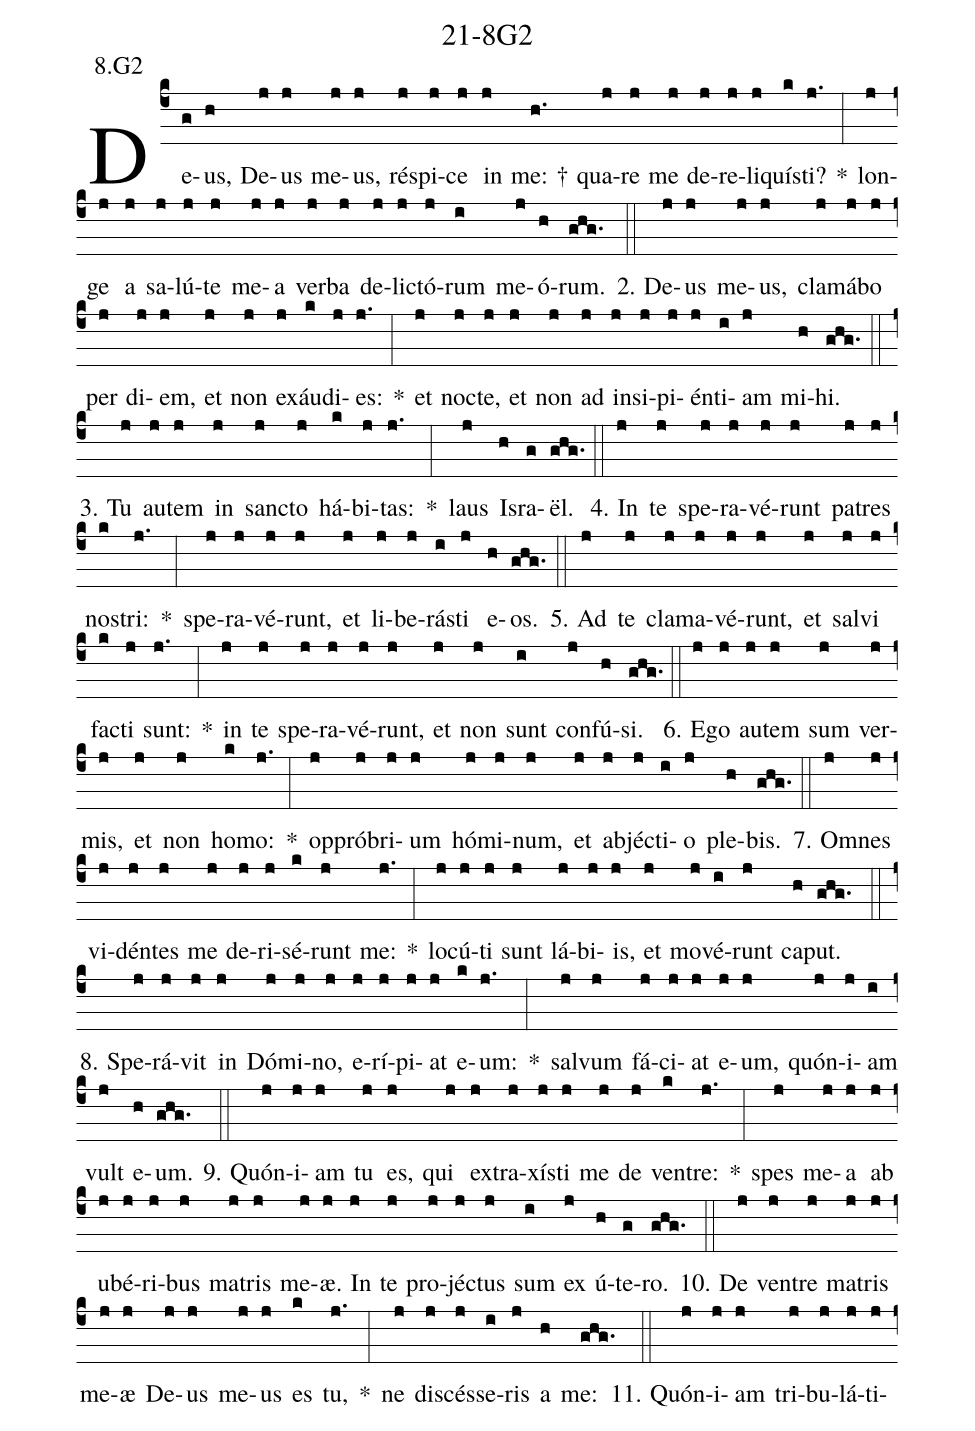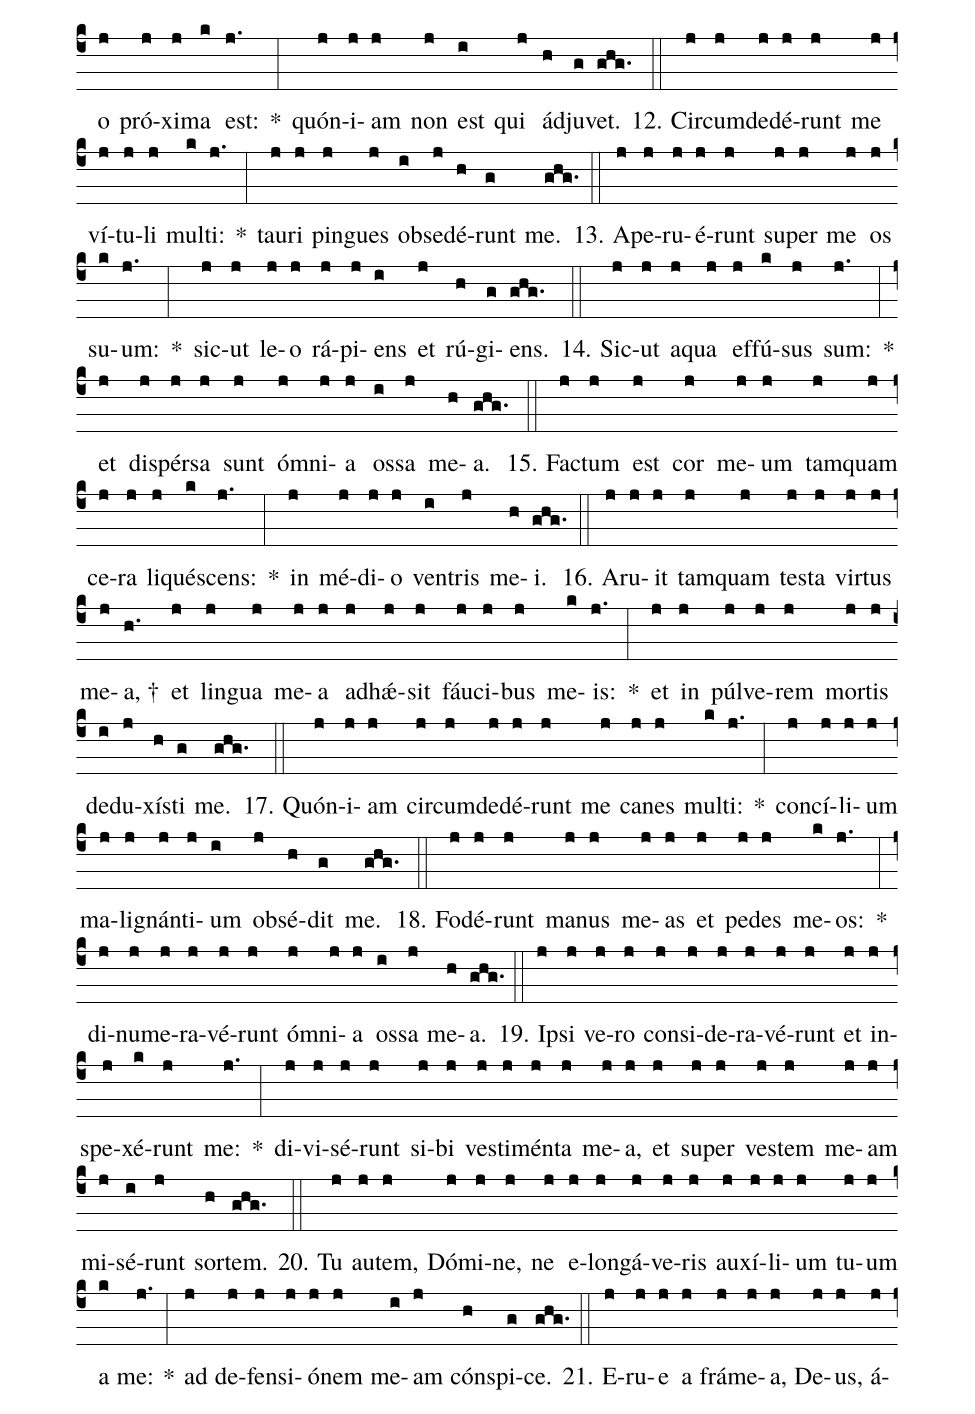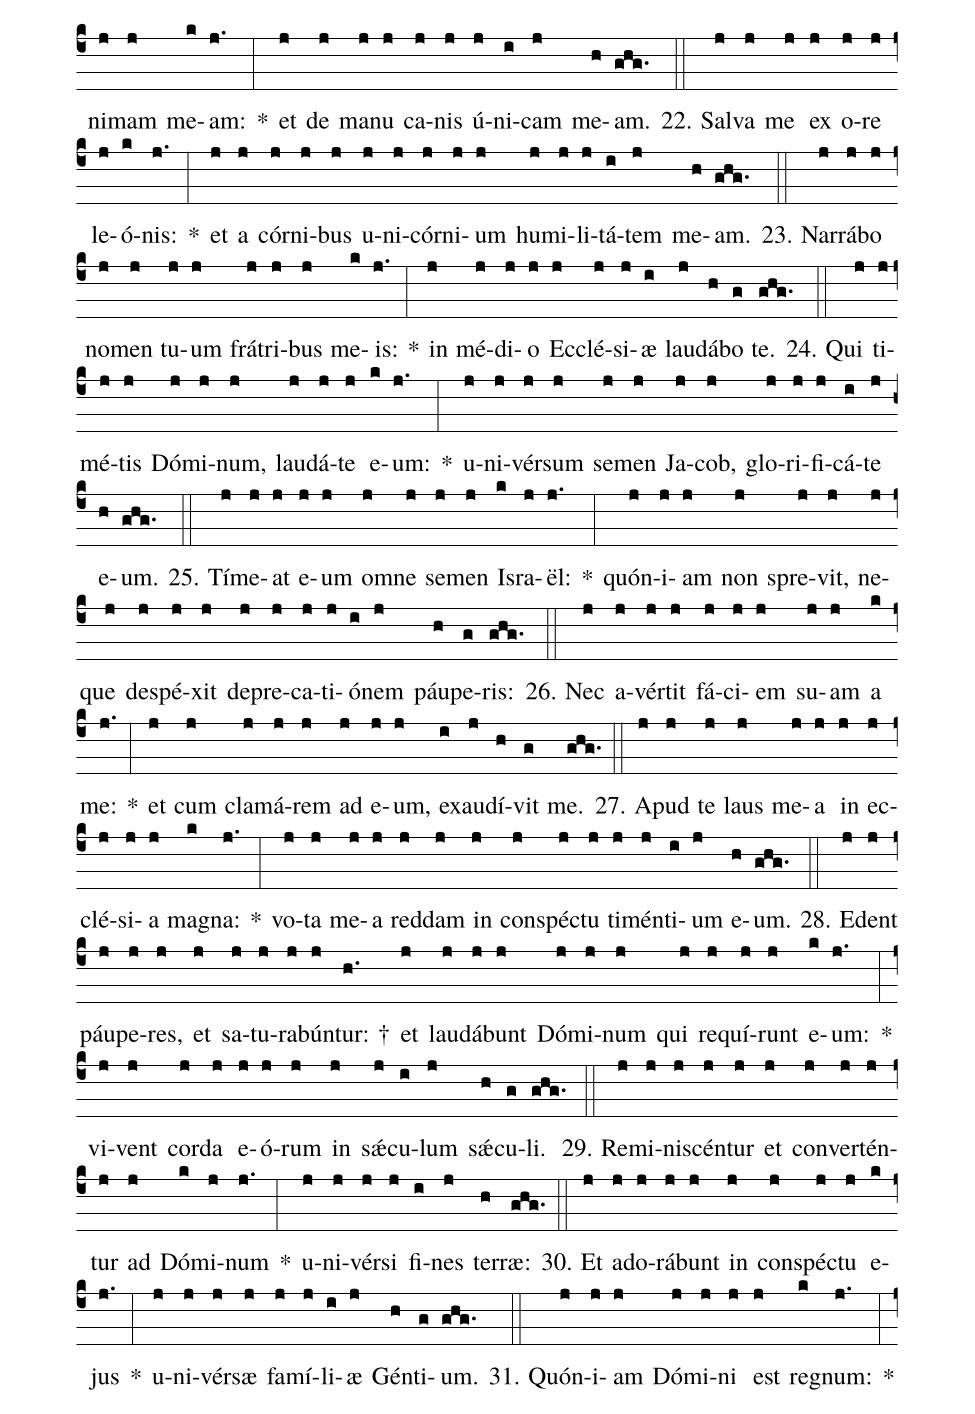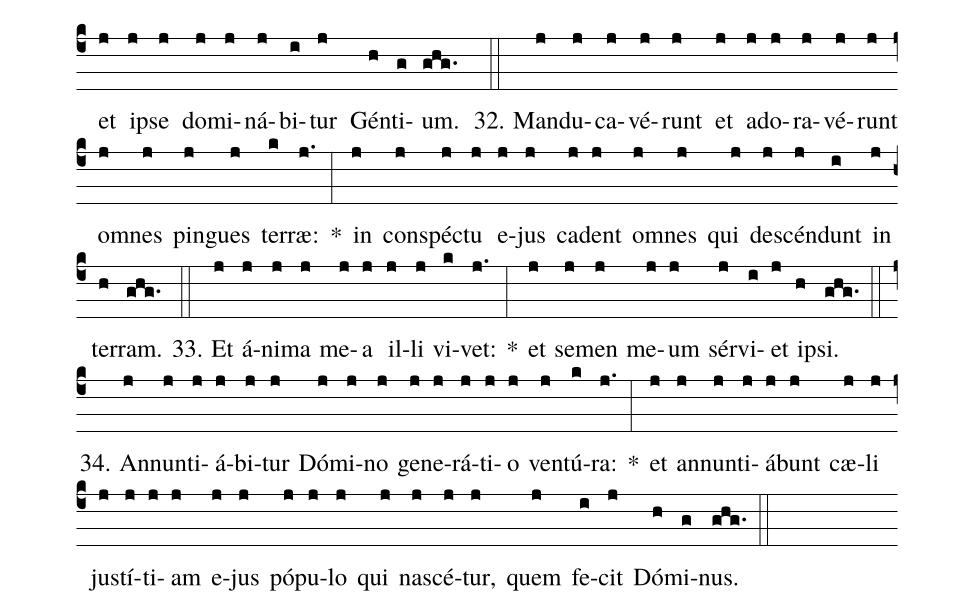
name: 21-8G2;
annotation: 8.G2;
%%
(c4)De(g)us,(h) De(j)us(j) me(j)us,(j) ré(j)spi(j)ce(j) in(j) me: †(h.) qua(j)re(j) me(j) de(j)re(j)li(j)quís(k)ti?(j.) *(:) lon(j)ge(j) a(j) sa(j)lú(j)te(j) me(j)a(j) ver(j)ba(j) de(j)lic(j)tó(j)rum(i) me(j)ó(h)rum.(ghg.) (::)
2. De(j)us(j) me(j)us,(j) cla(j)má(j)bo(j) per(j) di(j)em,(j) et(j) non(j) ex(j)áu(k)di(j)es:(j.) *(:) et(j) noc(j)te,(j) et(j) non(j) ad(j) in(j)si(j)pi(j)én(j)ti(i)am(j) mi(h)hi.(ghg.) (::)
3. Tu(j) au(j)tem(j) in(j) sanc(j)to(j) há(k)bi(j)tas:(j.) *(:) laus(j) Is(h)ra(g)ël.(ghg.) (::)
4. In(j) te(j) spe(j)ra(j)vé(j)runt(j) pa(j)tres(j) nos(k)tri:(j.) *(:) spe(j)ra(j)vé(j)runt,(j) et(j) li(j)be(j)rás(i)ti(j) e(h)os.(ghg.) (::)
5. Ad(j) te(j) cla(j)ma(j)vé(j)runt,(j) et(j) sal(j)vi(j) fac(k)ti(j) sunt:(j.) *(:) in(j) te(j) spe(j)ra(j)vé(j)runt,(j) et(j) non(j) sunt(i) con(j)fú(h)si.(ghg.) (::)
6. E(j)go(j) au(j)tem(j) sum(j) ver(j)mis,(j) et(j) non(j) ho(k)mo:(j.) *(:) op(j)pró(j)bri(j)um(j) hó(j)mi(j)num,(j) et(j) ab(j)jéc(j)ti(i)o(j) ple(h)bis.(ghg.) (::)
7. Om(j)nes(j) vi(j)dén(j)tes(j) me(j) de(j)ri(j)sé(k)runt(j) me:(j.) *(:) lo(j)cú(j)ti(j) sunt(j) lá(j)bi(j)is,(j) et(j) mo(j)vé(i)runt(j) ca(h)put.(ghg.) (::)
8. Spe(j)rá(j)vit(j) in(j) Dó(j)mi(j)no,(j) e(j)rí(j)pi(j)at(j) e(k)um:(j.) *(:) sal(j)vum(j) fá(j)ci(j)at(j) e(j)um,(j) quón(j)i(j)am(i) vult(j) e(h)um.(ghg.) (::)
9. Quón(j)i(j)am(j) tu(j) es,(j) qui(j) ex(j)tra(j)xís(j)ti(j) me(j) de(j) ven(k)tre:(j.) *(:) spes(j) me(j)a(j) ab(j) u(j)bé(j)ri(j)bus(j) ma(j)tris(j) me(j)æ.(j) In(j) te(j) pro(j)jéc(j)tus(j) sum(i) ex(j) ú(h)te(g)ro.(ghg.) (::)
10. De(j) ven(j)tre(j) ma(j)tris(j) me(j)æ(j) De(j)us(j) me(j)us(j) es(k) tu,(j.) *(:) ne(j) di(j)scés(j)se(i)ris(j) a(h) me:(ghg.) (::)
11. Quón(j)i(j)am(j) tri(j)bu(j)lá(j)ti(j)o(j) pró(j)xi(j)ma(k) est:(j.) *(:) quón(j)i(j)am(j) non(j) est(i) qui(j) ád(h)ju(g)vet.(ghg.) (::)
12. Cir(j)cum(j)de(j)dé(j)runt(j) me(j) ví(j)tu(j)li(j) mul(k)ti:(j.) *(:) tau(j)ri(j) pin(j)gues(j) ob(i)se(j)dé(h)runt(g) me.(ghg.) (::)
13. A(j)pe(j)ru(j)é(j)runt(j) su(j)per(j) me(j) os(j) su(k)um:(j.) *(:) sic(j)ut(j) le(j)o(j) rá(j)pi(j)ens(i) et(j) rú(h)gi(g)ens.(ghg.) (::)
14. Sic(j)ut(j) a(j)qua(j) ef(j)fú(k)sus(j) sum:(j.) *(:) et(j) di(j)spér(j)sa(j) sunt(j) óm(j)ni(j)a(j) os(i)sa(j) me(h)a.(ghg.) (::)
15. Fac(j)tum(j) est(j) cor(j) me(j)um(j) tam(j)quam(j) ce(j)ra(j) li(j)qué(k)scens:(j.) *(:) in(j) mé(j)di(j)o(j) ven(i)tris(j) me(h)i.(ghg.) (::)
16. A(j)ru(j)it(j) tam(j)quam(j) tes(j)ta(j) vir(j)tus(j) me(j)a, †(h.) et(j) lin(j)gua(j) me(j)a(j) ad(j)hǽ(j)sit(j) fáu(j)ci(j)bus(j) me(k)is:(j.) *(:) et(j) in(j) púl(j)ve(j)rem(j) mor(j)tis(j) de(i)du(j)xís(h)ti(g) me.(ghg.) (::)
17. Quón(j)i(j)am(j) cir(j)cum(j)de(j)dé(j)runt(j) me(j) ca(j)nes(j) mul(k)ti:(j.) *(:) con(j)cí(j)li(j)um(j) ma(j)li(j)gnán(j)ti(j)um(i) ob(j)sé(h)dit(g) me.(ghg.) (::)
18. Fo(j)dé(j)runt(j) ma(j)nus(j) me(j)as(j) et(j) pe(j)des(j) me(k)os:(j.) *(:) di(j)nu(j)me(j)ra(j)vé(j)runt(j) óm(j)ni(j)a(j) os(i)sa(j) me(h)a.(ghg.) (::)
19. Ip(j)si(j) ve(j)ro(j) con(j)si(j)de(j)ra(j)vé(j)runt(j) et(j) in(j)spe(j)xé(k)runt(j) me:(j.) *(:) di(j)vi(j)sé(j)runt(j) si(j)bi(j) ves(j)ti(j)mén(j)ta(j) me(j)a,(j) et(j) su(j)per(j) ves(j)tem(j) me(j)am(j) mi(j)sé(i)runt(j) sor(h)tem.(ghg.) (::)
20. Tu(j) au(j)tem,(j) Dó(j)mi(j)ne,(j) ne(j) e(j)lon(j)gá(j)ve(j)ris(j) au(j)xí(j)li(j)um(j) tu(j)um(j) a(k) me:(j.) *(:) ad(j) de(j)fen(j)si(j)ó(j)nem(j) me(i)am(j) cón(h)spi(g)ce.(ghg.) (::)
21. E(j)ru(j)e(j) a(j) frá(j)me(j)a,(j) De(j)us,(j) á(j)ni(j)mam(j) me(k)am:(j.) *(:) et(j) de(j) ma(j)nu(j) ca(j)nis(j) ú(j)ni(i)cam(j) me(h)am.(ghg.) (::)
22. Sal(j)va(j) me(j) ex(j) o(j)re(j) le(j)ó(k)nis:(j.) *(:) et(j) a(j) cór(j)ni(j)bus(j) u(j)ni(j)cór(j)ni(j)um(j) hu(j)mi(j)li(j)tá(i)tem(j) me(h)am.(ghg.) (::)
23. Nar(j)rá(j)bo(j) no(j)men(j) tu(j)um(j) frá(j)tri(j)bus(j) me(k)is:(j.) *(:) in(j) mé(j)di(j)o(j) Ec(j)clé(j)si(j)æ(i) lau(j)dá(h)bo(g) te.(ghg.) (::)
24. Qui(j) ti(j)mé(j)tis(j) Dó(j)mi(j)num,(j) lau(j)dá(j)te(j) e(k)um:(j.) *(:) u(j)ni(j)vér(j)sum(j) se(j)men(j) Ja(j)cob,(j) glo(j)ri(j)fi(j)cá(i)te(j) e(h)um.(ghg.) (::)
25. Tí(j)me(j)at(j) e(j)um(j) om(j)ne(j) se(j)men(j) Is(k)ra(j)ël:(j.) *(:) quón(j)i(j)am(j) non(j) spre(j)vit,(j) ne(j)que(j) de(j)spé(j)xit(j) de(j)pre(j)ca(j)ti(j)ó(i)nem(j) páu(h)pe(g)ris:(ghg.) (::)
26. Nec(j) a(j)vér(j)tit(j) fá(j)ci(j)em(j) su(j)am(j) a(k) me:(j.) *(:) et(j) cum(j) cla(j)má(j)rem(j) ad(j) e(j)um,(j) ex(i)au(j)dí(h)vit(g) me.(ghg.) (::)
27. A(j)pud(j) te(j) laus(j) me(j)a(j) in(j) ec(j)clé(j)si(j)a(j) ma(k)gna:(j.) *(:) vo(j)ta(j) me(j)a(j) red(j)dam(j) in(j) con(j)spéc(j)tu(j) ti(j)mén(j)ti(i)um(j) e(h)um.(ghg.) (::)
28. E(j)dent(j) páu(j)pe(j)res,(j) et(j) sa(j)tu(j)ra(j)bún(j)tur: †(h.) et(j) lau(j)dá(j)bunt(j) Dó(j)mi(j)num(j) qui(j) re(j)quí(j)runt(j) e(k)um:(j.) *(:) vi(j)vent(j) cor(j)da(j) e(j)ó(j)rum(j) in(j) sǽ(j)cu(i)lum(j) sǽ(h)cu(g)li.(ghg.) (::)
29. Re(j)mi(j)ni(j)scén(j)tur(j) et(j) con(j)ver(j)tén(j)tur(j) ad(j) Dó(k)mi(j)num(j.) *(:) u(j)ni(j)vér(j)si(j) fi(i)nes(j) ter(h)ræ:(ghg.) (::)
30. Et(j) ad(j)o(j)rá(j)bunt(j) in(j) con(j)spéc(j)tu(j) e(k)jus(j.) *(:) u(j)ni(j)vér(j)sæ(j) fa(j)mí(j)li(i)æ(j) Gén(h)ti(g)um.(ghg.) (::)
31. Quón(j)i(j)am(j) Dó(j)mi(j)ni(j) est(j) re(k)gnum:(j.) *(:) et(j) ip(j)se(j) do(j)mi(j)ná(j)bi(i)tur(j) Gén(h)ti(g)um.(ghg.) (::)
32. Man(j)du(j)ca(j)vé(j)runt(j) et(j) ad(j)o(j)ra(j)vé(j)runt(j) om(j)nes(j) pin(j)gues(j) ter(k)ræ:(j.) *(:) in(j) con(j)spéc(j)tu(j) e(j)jus(j) ca(j)dent(j) om(j)nes(j) qui(j) de(j)scén(j)dunt(i) in(j) ter(h)ram.(ghg.) (::)
33. Et(j) á(j)ni(j)ma(j) me(j)a(j) il(j)li(j) vi(k)vet:(j.) *(:) et(j) se(j)men(j) me(j)um(j) sér(j)vi(i)et(j) ip(h)si.(ghg.) (::)
34. An(j)nun(j)ti(j)á(j)bi(j)tur(j) Dó(j)mi(j)no(j) ge(j)ne(j)rá(j)ti(j)o(j) ven(j)tú(k)ra:(j.) *(:) et(j) an(j)nun(j)ti(j)á(j)bunt(j) cæ(j)li(j) jus(j)tí(j)ti(j)am(j) e(j)jus(j) pó(j)pu(j)lo(j) qui(j) na(j)scé(j)tur,(j) quem(j) fe(i)cit(j) Dó(h)mi(g)nus.(ghg.) (::)
